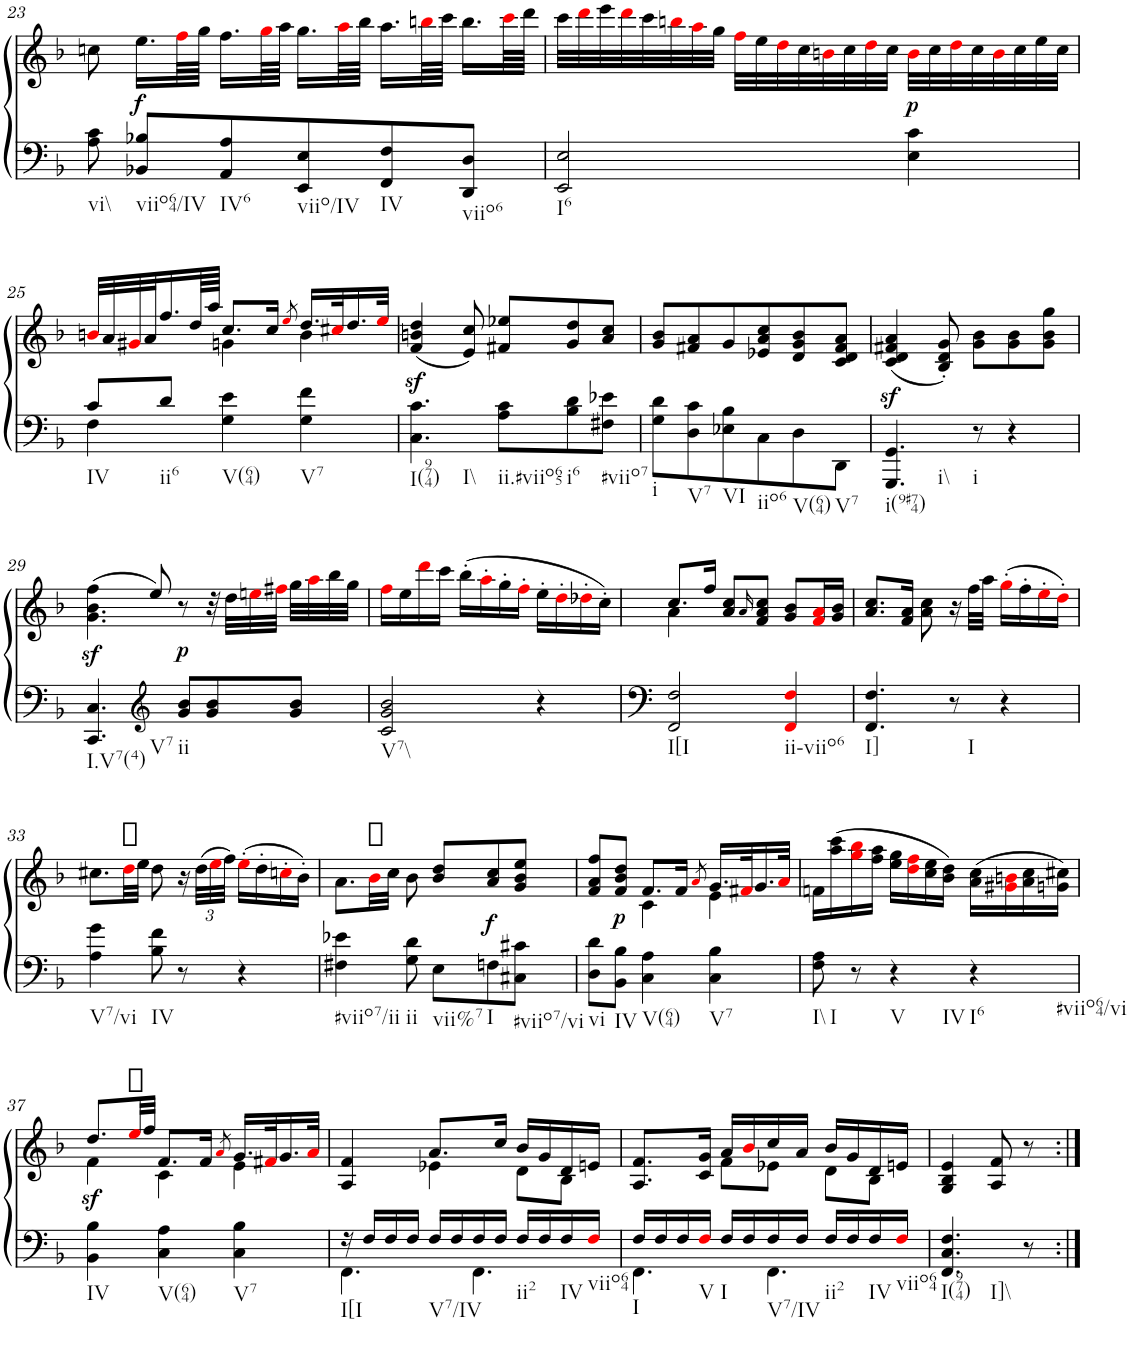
**kern	**kern	**dynam
*part1	*part1	*part1
*staff2	*staff1	*staff1/2
*I"Piano	*	*
*I'Pno.	*	*
!!LO:PB:g=z
*clefF4	*clefG2	*
*k[b-]	*k[b-]	*
*F:	*F:	*
*M3/4	*M3/4	*
=23	=23	=23
!LO:TX:b:t=vi\\	!	!
8A\ 8c\	8ccn\	.
!LO:TX:b:t=viio64/IV	!	!
!	!	!LO:DY:b
8BB-X/ 8B-X/L	16.ee\LL	f
.	64ffi\LL	.
.	64gg\JJJJ	.
!LO:TX:b:t=IV6	!	!
8AA/ 8A/	16.ff\LL	.
.	64ggi\LL	.
.	64aa\JJJJ	.
!LO:TX:b:t=viio/IV	!	!
8EE/ 8E/	16.gg\LL	.
.	64aai\LL	.
.	64bb-\JJJJ	.
!LO:TX:b:t=IV	!	!
8FF/ 8F/	16.aa\LL	.
.	64bbni\LL	.
.	64ccc\JJJJ	.
!LO:TX:b:t=viio6	!	!
8DD/ 8D/J	16.bb\LL	.
.	64ccci\LL	.
.	64ddd\JJJJ	.
=24	=24	=24
!LO:TX:b:t=I6	!	!
2EE/ 2E/	32ccc\LLL	.
.	32dddi\	.
.	32eee\	.
.	32dddi\	.
.	32ccc\	.
.	32bbni\	.
.	32aai\	.
.	32gg\JJJ	.
.	32ffi\LLL	.
.	32ee\	.
.	32ddi\	.
.	32cc\	.
.	32bni\	.
.	32cc\	.
.	32ddi\	.
.	32cc\JJJ	.
!	!	!LO:DY:b
4E\ 4c\	32bi\LLL	p
.	32cc\	.
.	32ddi\	.
.	32cc\	.
.	32bi\	.
.	32cc\	.
.	32ee\	.
.	32cc\JJJ	.
!!LO:LB:g=z
=25	=25	=25
*^	*^	*
!LO:TX:b:t=IV	!	!	!	!
8c/L	4F\	32bni/LLL	4ryy	.
.	.	32a/	.	.
.	.	32g#Xi/	.	.
.	.	32a/J	.	.
!LO:TX:b:t=ii6	!	!	!	!
8d/J	.	16.ff/	.	.
.	.	64dd/LL	.	.
.	.	64aa/JJJJ	.	.
!LO:TX:b:t=V(64)	!	!	!	!
4G\ 4e\	4ryy	8.cc/L	4gn\	.
.	.	16cc/Jk	.	.
.	.	8qeei/	.	.
!LO:TX:b:t=V7	!	!	!	!
4G\ 4f\	4ryy	16.dd/LL	4b\	.
.	.	32cc#Xi/K	.	.
.	.	16.dd/	.	.
.	.	32eei/JJk	.	.
*v	*v	*	*	*
*	*v	*v	*
=26	=26	=26
!LO:TX:b:t=I(974)	!	!
!LO:TX:b:t=I\\	!	!
4.C\ 4.c\	(4f/z< 4bn/z< 4dd/z<	.
.	8e/ 8cc/)	.
!LO:TX:b:t=ii.#viio65	!	!
8A\ 8c\L	8f#X/ 8ee-X/L	.
!LO:TX:b:t=i6	!	!
8B-\ 8d\	8g/ 8dd/	.
!LO:TX:b:t=#viio7	!	!
8F#X\ 8e-X\J	8a/ 8cc/J	.
=27	=27	=27
!LO:TX:b:t=i	!	!
8G\ 8d\L	8g/ 8b-/L	.
!LO:TX:b:t=V7	!	!
8D\ 8c\	8f#X/ 8a/	.
!LO:TX:b:t=VI	!	!
8E-X\ 8B-\	8g/	.
!LO:TX:b:t=iio6	!	!
8C\	8e-X/ 8a/ 8cc/	.
!LO:TX:b:t=V(64)	!	!
8D\	8d/ 8g/ 8b-/	.
!LO:TX:b:t=V7	!	!
8DD\J	8c/ 8d/ 8f#/ 8a/J	.
=28	=28	=28
!LO:TX:b:t=i(9#74)	!	!
!LO:TX:b:t=i\\	!	!
4.GGG/ 4.GG/	(4c/z< 4d/z< 4f#X/z< 4a/z<	.
.	8B-/' 8d/' 8g/')	.
!LO:TX:b:t=i	!	!
8r	8g\ 8b-\L	.
4r	8g\ 8b-\	.
.	8g\ 8b-\ 8gg\J	.
!!LO:LB:g=z
=29	=29	=29
*	*^	*
!LO:TX:b:t=I.V7(4)	!	!	!
!LO:TX:b:t=V7	!	!	!
!	!	!	!LO:DY:b
4.CC/ 4.C/	(4ff\	4.g\ 4.b-\	sf
*clefG2	*	*	*
.	8ee/)	.	.
!LO:TX:b:t=ii	!	!	!
!	!	!	!LO:DY:b
8g/ 8b-/L	8r	8ryy	p
8g/ 8b-/	32r	4ryy	.
.	32dd\LLL	.	.
.	32eeni\	.	.
.	32ff#Xi\JJJ	.	.
8g/ 8b-/J	32gg\LLL	.	.
.	32aai\	.	.
.	32bb-\	.	.
.	32gg\JJJ	.	.
*	*v	*v	*
=30	=30	=30
!LO:TX:b:t=V7\\	!	!
2c/ 2g/ 2b-/	16ffi\LL	.
.	16ee\	.
.	16dddi\	.
.	16ccc\JJ	.
.	(16bb-'\LL	.
.	16aa'i\	.
.	16gg'\	.
.	16ff'i\JJ	.
4r	16ee'\LL	.
.	16dd'i\	.
.	16dd-X'i\	.
.	16cc'\JJ)	.
=31	=31	=31
*	*^	*
!LO:TX:b:t=I[I	!	!	!
2FF/ 2F/	8.cc/L	4a\	.
.	16ff/Jk	.	.
.	8a/ 8cc/L	4ryy	.
.	16qa/	.	.
.	8f/ 8a/ 8cc/J	.	.
!LO:TX:b:t=ii-viio6	!	!	!
4FFi/ 4Fi/	8g/ 8b-/L	4ryy	.
.	16fi/ 16ai/L	.	.
.	16g/ 16b-/JJ	.	.
*	*v	*v	*
=32	=32	=32
!LO:TX:b:t=I]	!	!
4.FF/ 4.F/	8.a/ 8.cc/L	.
.	16f/ 16a/Jk	.
.	8a\ 8cc\	.
!LO:TX:b:t=I	!	!
8r	16r	.
.	32ff\LLL	.
.	32aa\JJJ	.
4r	(16gg'i\LL	.
.	16ff'\	.
.	16ee'i\	.
.	16dd'i\JJ)	.
!!LO:LB:g=z
=33	=33	=33
!LO:TX:b:t=V7/vi	!	!
4A\ 4g\	8.cc#X\L	.
.	32ddi\LL	.
.	32ee\JJJ	.
!LO:TX:b:t=IV	!	!
8B-\ 8f\	8dd\	.
8r	16r	.
*	*Xbrackettup	*
.	(48dd\LLL	.
.	48eei\	.
.	48ff\JJJ)	.
4r	(16ee'i\LL	.
.	16dd'\	.
.	16ccn'i\	.
.	16b-'\JJ)	.
=34	=34	=34
!LO:TX:b:t=#viio7/ii	!	!
4F#X\ 4e-X\	8.a\L	.
.	32b-i\LL	.
.	32cc\JJJ	.
!LO:TX:b:t=ii	!	!
8G\ 8d\	8b-\	.
!LO:TX:b:t=vii%7	!	!
8E\L	8b-/ 8dd/L	.
!LO:TX:b:t=I	!	!
!	!	!LO:DY:b
8Fn\	8a/ 8cc/	f
!LO:TX:b:t=#viio7/vi	!	!
8C#X\ 8c#X\J	8g/ 8b-/ 8ee/J	.
=35	=35	=35
*	*^	*
!LO:TX:b:t=vi	!	!	!
8D\ 8d\L	8f/ 8a/ 8ff/L	4ryy	.
!LO:TX:b:t=IV	!	!	!
!	!	!	!LO:DY:b
8BB-\ 8B-\J	8f/ 8b-/ 8dd/J	.	p
!LO:TX:b:t=V(64)	!	!	!
4C\ 4A\	8.f/L	4c\	.
.	16f/Jk	.	.
.	8qai/	.	.
!LO:TX:b:t=V7	!	!	!
4C\ 4B-\	16.g/LL	4e\	.
.	32f#Xi/K	.	.
.	16.g/	.	.
.	32ai/JJk	.	.
*	*v	*v	*
=36	=36	=36
!LO:TX:b:t=I\\	!	!
!LO:TX:b:t=I	!	!
8F\ 8A\	16fn\LL	.
.	(16aa\ 16ccc\	.
8r	16ggi\ 16bb-i\	.
.	16ff\ 16aa\JJ	.
!LO:TX:b:t=V	!	!
!LO:TX:b:t=IV	!	!
4r	16ee\ 16gg\LL	.
.	16ddi\ 16ffi\	.
.	16cc\ 16ee\	.
.	16b-\ 16dd\JJ)	.
!LO:TX:b:t=I6	!	!
!LO:TX:b:t=#viio64/vi	!	!
4r	(16a\ 16cc\LL	.
.	16g#Xi\ 16bni\	.
.	16a\ 16cc\	.
.	16gn\ 16cc#X\JJ)	.
!!LO:LB:g=z
=37	=37	=37
*	*^	*
!LO:TX:b:t=IV	!	!	!
!	!	!	!LO:DY:b
4BB-\ 4B-\	8.dd/L	4f\	sf
.	32eei/LL	.	.
.	32ff/JJJ	.	.
!LO:TX:b:t=V(64)	!	!	!
4C\ 4A\	8.f/L	4c\	.
.	16f/Jk	.	.
.	8qai/	.	.
!LO:TX:b:t=V7	!	!	!
4C\ 4B-\	16.g/LL	4e\	.
.	32f#Xi/K	.	.
.	16.g/	.	.
.	32ai/JJk	.	.
=38	=38	=38	=38
*^	*	*	*
!LO:TX:b:t=I[I	!	!	!	!
16r	4.FF\	4A/ 4f/	4ryy	.
16F/LL	.	.	.	.
16F/	.	.	.	.
16F/JJ	.	.	.	.
!LO:TX:b:t=V7/IV	!	!	!	!
16F/LL	.	8.a/L	4e-X\	.
16F/	.	.	.	.
16F/	4.FF\	.	.	.
16F/JJ	.	16cc/Jk	.	.
!LO:TX:b:t=ii2	!	!	!	!
16F/LL	.	16b-/LL	8d\L	.
16F/	.	16g/	.	.
!LO:TX:b:t=IV	!	!	!	!
16F/	.	16d/	8B-\J	.
!LO:TX:b:t=viio64	!	!	!	!
16Fi/JJ	.	16en/JJ	.	.
=39	=39	=39	=39	=39
!LO:TX:b:t=I	!	!	!	!
16F/LL	4.FF\	8.A/ 8.f/L	4ryy	.
16F/	.	.	.	.
16F/	.	.	.	.
!LO:TX:b:t=V	!	!	!	!
16Fi/JJ	.	16c/ 16g/Jk	.	.
!LO:TX:b:t=I	!	!	!	!
16F/LL	.	16a/LL	8f\L	.
16F/	.	16b-i/	.	.
!LO:TX:b:t=V7/IV	!	!	!	!
16F/	4.FF\	16cc/	8e-X\J	.
16F/JJ	.	16a/JJ	.	.
!LO:TX:b:t=ii2	!	!	!	!
16F/LL	.	16b-/LL	8d\L	.
16F/	.	16g/	.	.
!LO:TX:b:t=IV	!	!	!	!
16F/	.	16d/	8B-\J	.
!LO:TX:b:t=viio64	!	!	!	!
16Fi/JJ	.	16en/JJ	.	.
*v	*v	*	*	*
*	*v	*v	*
=40	=40	=40
!LO:TX:b:t=I(974)	!	!
!LO:TX:b:t=I]\\	!	!
4.FF/ 4.C/ 4.F/	4G/ 4B-/ 4e/	.
.	8A/ 8f/	.
8r	8r	.
=:|!	=:|!	=:|!
*-	*-	*-
